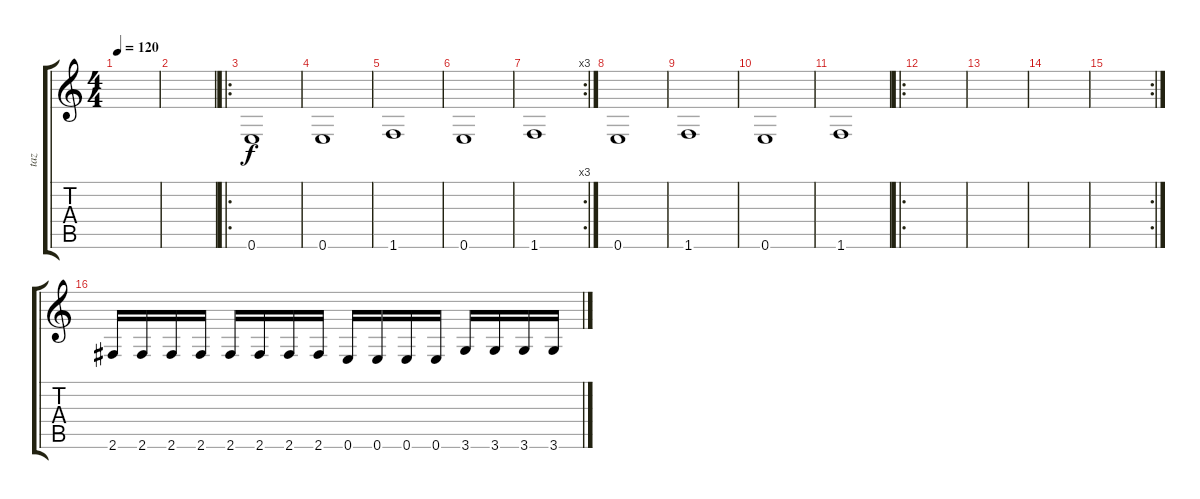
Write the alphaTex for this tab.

\track ("taz" "taz") {instrument electricbasspick}
\staff {score tabs}
\tuning (E4 B3 G3 D3 A2 E2) {hide}
\ts (4 4)
\tempo 120
\clef g2
\ks c
|
|
\ro
0.6.1 |
0.6.1 |
1.6.1 |
0.6.1 |
\rc 3
1.6.1 |
0.6.1 |
1.6.1 |
0.6.1 |
1.6.1 |
\ro
|
|
|
\rc 2
|
2.6.16 2.6.16 2.6.16 2.6.16 2.6.16 2.6.16 2.6.16 2.6.16 0.6.16 0.6.16 0.6.16 0.6.16 3.6.16 3.6.16 3.6.16 3.6.16
